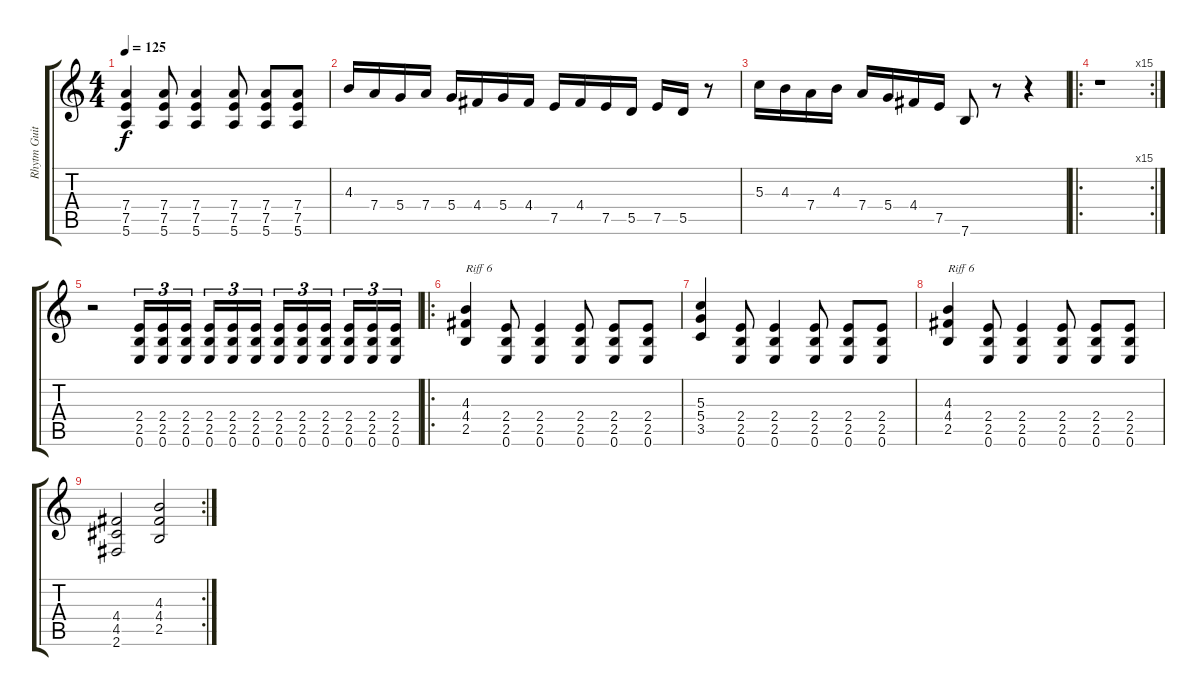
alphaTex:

\track ("Rhytm Guitar" "Rhytm Guit") {instrument distortionguitar}
\staff {score tabs}
\tuning (E4 B3 G3 D3 A2 E2) {hide}
\ts (4 4)
\tempo 125
\clef g2
\ks c
(7.4 7.5 5.6).4{dy f} (7.4 7.5 5.6).8 (7.4 7.5 5.6).4 (7.4 7.5 5.6).8 (7.4 7.5 5.6).8 (7.4 7.5 5.6).8 |
4.3.16 7.4.16 5.4.16 7.4.16 5.4.16 4.4.16 5.4.16 4.4.16 7.5.16 4.4.16 7.5.16 5.5.16 7.5.16 5.5.16 r.8 |
5.3.16 4.3.16 7.4.16 4.3.16 7.4.16 5.4.16 4.4.16 7.5.16 7.6.8 r.8 r.4 |
\ro
\rc 15
r.1 |
r.2 (2.4 2.5 0.6).16{tu (3 2)} (2.4 2.5 0.6).16{tu (3 2)} (2.4 2.5 0.6).16{tu (3 2) beam splitsecondary} (2.4 2.5 0.6).16{tu (3 2)} (2.4 2.5 0.6).16{tu (3 2)} (2.4 2.5 0.6).16{tu (3 2)} (2.4 2.5 0.6).16{tu (3 2)} (2.4 2.5 0.6).16{tu (3 2)} (2.4 2.5 0.6).16{tu (3 2) beam splitsecondary} (2.4 2.5 0.6).16{tu (3 2)} (2.4 2.5 0.6).16{tu (3 2)} (2.4 2.5 0.6).16{tu (3 2)} |
\ro
(4.3 4.4 2.5).4{txt "Riff 6"} (2.4 2.5 0.6).8 (2.4 2.5 0.6).4 (2.4 2.5 0.6).8 (2.4 2.5 0.6).8 (2.4 2.5 0.6).8 |
(5.3 5.4 3.5).4 (2.4 2.5 0.6).8 (2.4 2.5 0.6).4 (2.4 2.5 0.6).8 (2.4 2.5 0.6).8 (2.4 2.5 0.6).8 |
(4.3 4.4 2.5).4{txt "Riff 6"} (2.4 2.5 0.6).8 (2.4 2.5 0.6).4 (2.4 2.5 0.6).8 (2.4 2.5 0.6).8 (2.4 2.5 0.6).8 |
\rc 2
(4.4 4.5 2.6).2 (4.3 4.4 2.5).2
